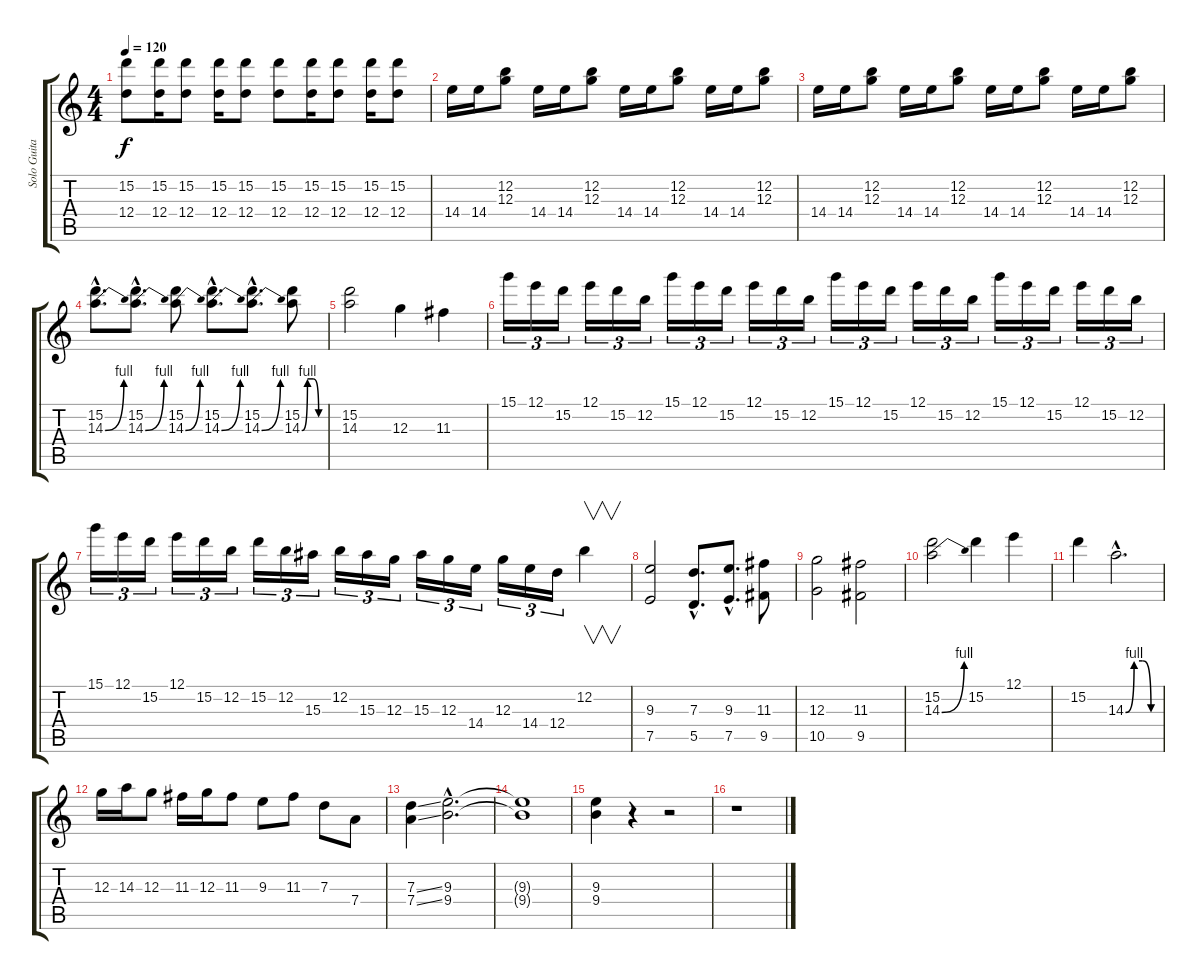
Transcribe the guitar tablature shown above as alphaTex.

\track ("Solo Guitar" "Solo Guita") {instrument distortionguitar}
\staff {score tabs}
\tuning (E4 B3 G3 D3 A2 E2) {hide}
\ts (4 4)
\tempo 120
\clef g2
\ks c
(15.2 12.4).8{dy f} (15.2 12.4).16 (15.2 12.4).8 (15.2 12.4).16 (15.2 12.4).8 (15.2 12.4).8 (15.2 12.4).16 (15.2 12.4).8 (15.2 12.4).16 (15.2 12.4).8 |
14.4.16 14.4.16 (12.2 12.3).8 14.4.16 14.4.16 (12.2 12.3).8 14.4.16 14.4.16 (12.2 12.3).8 14.4.16 14.4.16 (12.2 12.3).8 |
14.4.16 14.4.16 (12.2 12.3).8 14.4.16 14.4.16 (12.2 12.3).8 14.4.16 14.4.16 (12.2 12.3).8 14.4.16 14.4.16 (12.2 12.3).8 |
(15.2{hac} 14.3{be (bend 0 0 60 4) hac}).8{d} (15.2{hac} 14.3{be (bend 0 0 60 4) hac}).8{d} (15.2 14.3{be (bend 0 0 60 4)}).8 (15.2{hac} 14.3{be (bend 0 0 60 4) hac}).8{d} (15.2{hac} 14.3{be (bend 0 0 60 4) hac}).8{d} (15.2 14.3{be (custom 0 0 15 4 30 4 45 0 60 0)}).8 |
(15.2 14.3).2 12.3.4 11.3.4 |
15.1.16{tu (3 2)} 12.1.16{tu (3 2)} 15.2.16{tu (3 2)} 12.1.16{tu (3 2)} 15.2.16{tu (3 2)} 12.2.16{tu (3 2)} 15.1.16{tu (3 2)} 12.1.16{tu (3 2)} 15.2.16{tu (3 2)} 12.1.16{tu (3 2)} 15.2.16{tu (3 2)} 12.2.16{tu (3 2)} 15.1.16{tu (3 2)} 12.1.16{tu (3 2)} 15.2.16{tu (3 2)} 12.1.16{tu (3 2)} 15.2.16{tu (3 2)} 12.2.16{tu (3 2)} 15.1.16{tu (3 2)} 12.1.16{tu (3 2)} 15.2.16{tu (3 2)} 12.1.16{tu (3 2)} 15.2.16{tu (3 2)} 12.2.16{tu (3 2)} |
15.1.16{tu (3 2)} 12.1.16{tu (3 2)} 15.2.16{tu (3 2)} 12.1.16{tu (3 2)} 15.2.16{tu (3 2)} 12.2.16{tu (3 2)} 15.2.16{tu (3 2)} 12.2.16{tu (3 2)} 15.3.16{tu (3 2)} 12.2.16{tu (3 2)} 15.3.16{tu (3 2)} 12.3.16{tu (3 2)} 15.3.16{tu (3 2)} 12.3.16{tu (3 2)} 14.4.16{tu (3 2)} 12.3.16{tu (3 2)} 14.4.16{tu (3 2)} 12.4.16{tu (3 2)} 12.2.4{v} |
(9.3 7.5).2 (7.3{hac} 5.5{hac}).8{d} (9.3{hac} 7.5{hac}).8{d} (11.3 9.5).8 |
(12.3 10.5).2 (11.3 9.5).2 |
(15.2 14.3{be (bend 0 0 60 4)}).2 15.2.4 12.1.4 |
15.2.4 14.3{be (custom 0 0 15 4 30 4 45 0 60 0) hac}.2{d} |
12.3.16 14.3.16 12.3.8 11.3.16 12.3.16 11.3.8 9.3.8 11.3.8 7.3.8 7.4.8 |
(7.3{ss} 7.4{ss}).4 (9.3{hac} 9.4{hac}).2{d} |
(9.3{t} 9.4{t}).1 |
(9.3 9.4).4 r.4 r.2 |
r.1
